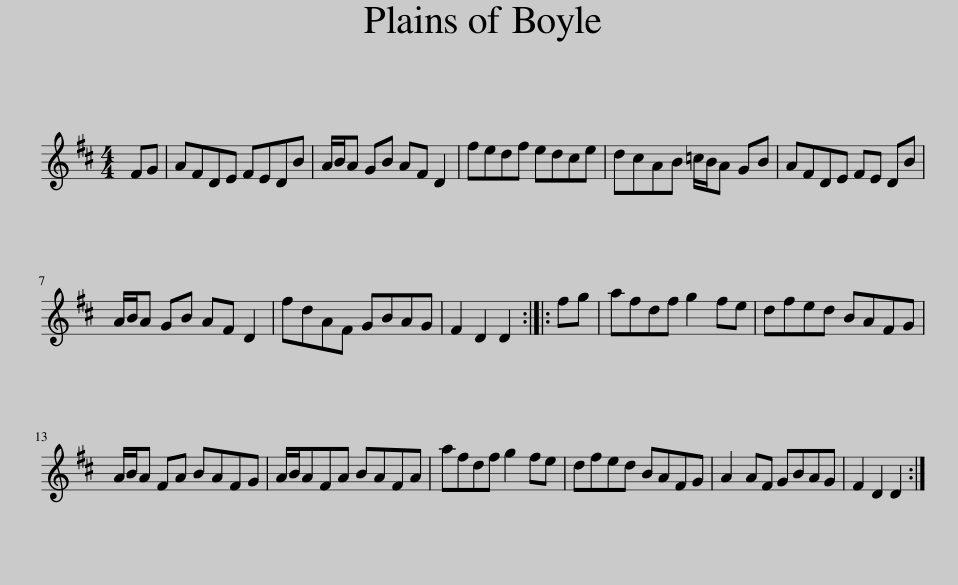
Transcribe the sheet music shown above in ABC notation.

X:1
L:1/8
M:4/4
I:linebreak $
K:D
V:1 treble
V:1
 FG | AFDE FEDB | A/B/A GB AF D2 | fedf edce | dcAB =c/B/A GB | %5
 AFDE FE DB |$ A/B/A GB AF D2 | fdAF GBAG | F2 D2 D2 :: fg | %10
 afdf g2 fe | dfed BAFG |$ A/B/A FA BAFG | A/B/AFA BAFA | afdf g2 fe | %15
 dfed BAFG | A2 AF GBAG | F2 D2 D2 :| %18
